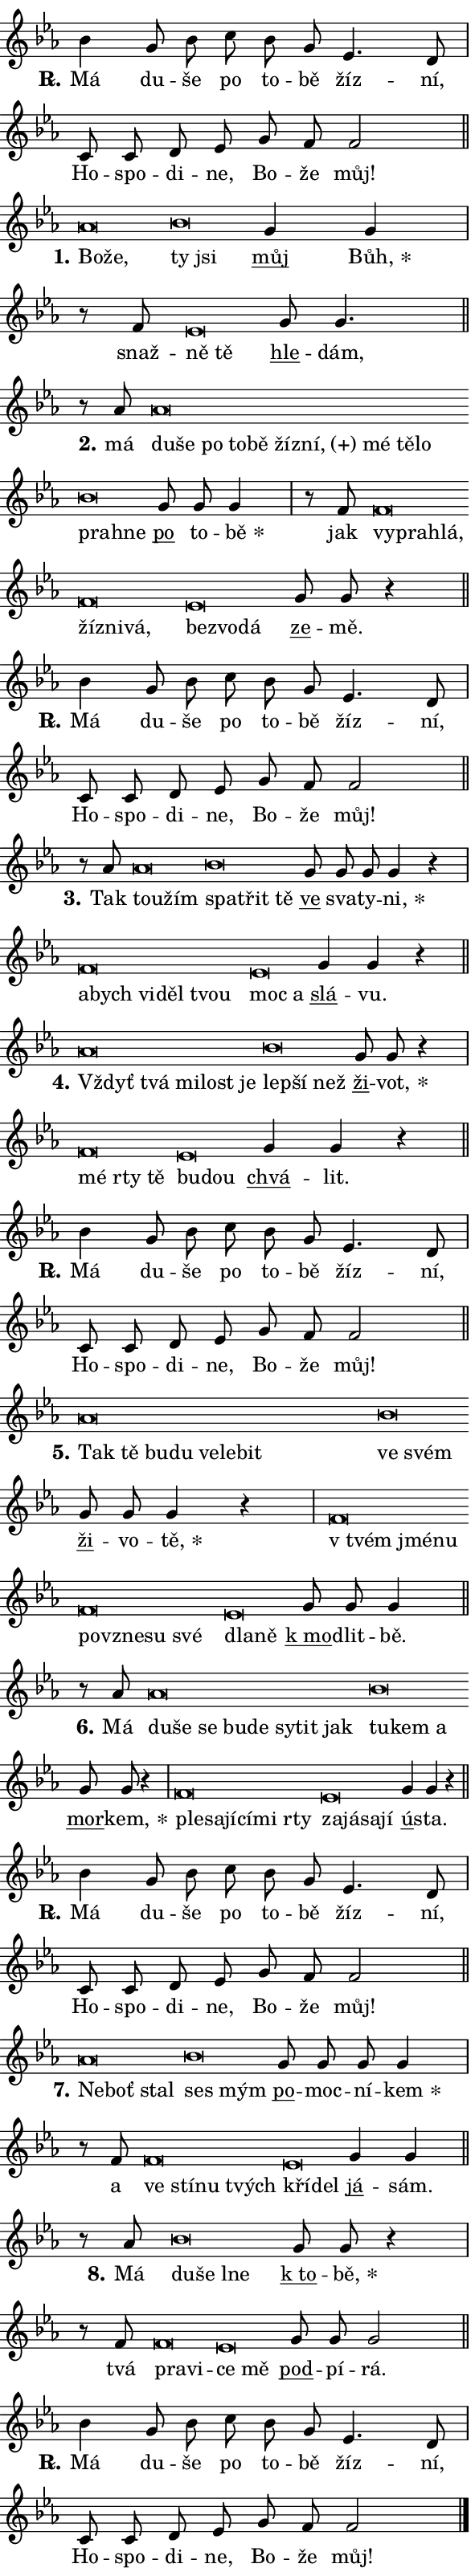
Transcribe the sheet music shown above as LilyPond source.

\version "2.24.0"
\header { tagline = "" }
\paper {
  indent = 0\cm
  top-margin = 0\cm
  right-margin = 0.13\cm % to fit lyric hyphens
  bottom-margin = 0\cm
  left-margin = 0\cm
  paper-width = 10\cm
  page-breaking = #ly:one-page-breaking
  system-system-spacing.basic-distance = #11
  score-system-spacing.basic-distance = #11
  ragged-last = ##f
}


%% Author: Thomas Morley
%% https://lists.gnu.org/archive/html/lilypond-user/2020-05/msg00002.html
#(define (line-position grob)
"Returns position of @var[grob} in current system:
   @code{'start}, if at first time-step
   @code{'end}, if at last time-step
   @code{'middle} otherwise
"
  (let* ((col (ly:item-get-column grob))
         (ln (ly:grob-object col 'left-neighbor))
         (rn (ly:grob-object col 'right-neighbor))
         (col-to-check-left (if (ly:grob? ln) ln col))
         (col-to-check-right (if (ly:grob? rn) rn col))
         (break-dir-left
           (and
             (ly:grob-property col-to-check-left 'non-musical #f)
             (ly:item-break-dir col-to-check-left)))
         (break-dir-right
           (and
             (ly:grob-property col-to-check-right 'non-musical #f)
             (ly:item-break-dir col-to-check-right))))
        (cond ((eqv? 1 break-dir-left) 'start)
              ((eqv? -1 break-dir-right) 'end)
              (else 'middle))))

#(define (tranparent-at-line-position vctor)
  (lambda (grob)
  "Relying on @code{line-position} select the relevant enry from @var{vctor}.
Used to determine transparency,"
    (case (line-position grob)
      ((end) (not (vector-ref vctor 0)))
      ((middle) (not (vector-ref vctor 1)))
      ((start) (not (vector-ref vctor 2))))))

noteHeadBreakVisibility =
#(define-music-function (break-visibility)(vector?)
"Makes @code{NoteHead}s transparent relying on @var{break-visibility}"
#{
  \override NoteHead.transparent =
    #(tranparent-at-line-position break-visibility)
#})

#(define delete-ledgers-for-transparent-note-heads
  (lambda (grob)
    "Reads whether a @code{NoteHead} is transparent.
If so this @code{NoteHead} is removed from @code{'note-heads} from
@var{grob}, which is supposed to be @code{LedgerLineSpanner}.
As a result ledgers are not printed for this @code{NoteHead}"
    (let* ((nhds-array (ly:grob-object grob 'note-heads))
           (nhds-list
             (if (ly:grob-array? nhds-array)
                 (ly:grob-array->list nhds-array)
                 '()))
           ;; Relies on the transparent-property being done before
           ;; Staff.LedgerLineSpanner.after-line-breaking is executed.
           ;; This is fragile ...
           (to-keep
             (remove
               (lambda (nhd)
                 (ly:grob-property nhd 'transparent #f))
               nhds-list)))
      ;; TODO find a better method to iterate over grob-arrays, similiar
      ;; to filter/remove etc for lists
      ;; For now rebuilt from scratch
      (set! (ly:grob-object grob 'note-heads)  '())
      (for-each
        (lambda (nhd)
          (ly:pointer-group-interface::add-grob grob 'note-heads nhd))
        to-keep))))

squashNotes = {
  \override NoteHead.X-extent = #'(-0.2 . 0.2)
  \override NoteHead.Y-extent = #'(-0.75 . 0)
  \override NoteHead.stencil =
    #(lambda (grob)
       (let ((pos (ly:grob-property grob 'staff-position)))
         (begin
           (if (< pos -7) (display "ERROR: Lower brevis then expected\n") (display ""))
           (if (<= pos -6) ly:text-interface::print ly:note-head::print))))
}
unSquashNotes = {
  \revert NoteHead.X-extent
  \revert NoteHead.Y-extent
  \revert NoteHead.stencil
}

hideNotes = \noteHeadBreakVisibility #begin-of-line-visible
unHideNotes = \noteHeadBreakVisibility #all-visible

% work-around for resetting accidentals
% https://lilypond.org/doc/v2.23/Documentation/notation/displaying-rhythms#unmetered-music
cadenzaMeasure = {
  \cadenzaOff
  \partial 1024 s1024
  \cadenzaOn
}

#(define-markup-command (accent layout props text) (markup?)
  "Underline accented syllable"
  (interpret-markup layout props
    #{\markup \override #'(offset . 4.3) \underline { #text }#}))

responsum = \markup \concat {
  "R" \hspace #-1.05 \path #0.1 #'((moveto 0 0.07) (lineto 0.9 0.8)) \hspace #0.05 "."
}

spaceSize = #0.6828661417322834 % exact space size for TeX Gyre Schola

\layout {
  \context {
    \Staff
    \remove "Time_signature_engraver"
    \override LedgerLineSpanner.after-line-breaking = #delete-ledgers-for-transparent-note-heads
  }
  \context {
    \Lyrics {
      \override LyricSpace.minimum-distance = \spaceSize
      \override LyricText.font-name = #"TeX Gyre Schola"
      \override LyricText.font-size = 1
      \override StanzaNumber.font-name = #"TeX Gyre Schola Bold"
      \override StanzaNumber.font-size = 1
    }
  }
  \context {
    \Score 
    \override NoteHead.text =
      #(lambda (grob) 
        (let ((pos (ly:grob-property grob 'staff-position)))
          #{\markup {
            \combine
              \halign #-0.55 \raise #(if (= pos -6) 0 0.5) \override #'(thickness . 2) \draw-line #'(3.2 . 0)
              \musicglyph "noteheads.sM1"
          }#}))
  }
}

% magnetic-lyrics.ily
%
%   written by
%     Jean Abou Samra <jean@abou-samra.fr>
%     Werner Lemberg <wl@gnu.org>
%
%   adapted by
%     Jiri Hon <jiri.hon@gmail.com>
%
% Version 2022-Apr-15

% https://www.mail-archive.com/lilypond-user@gnu.org/msg149350.html

#(define (Left_hyphen_pointer_engraver context)
   "Collect syllable-hyphen-syllable occurrences in lyrics and store
them in properties.  This engraver only looks to the left.  For
example, if the lyrics input is @code{foo -- bar}, it does the
following.

@itemize @bullet
@item
Set the @code{text} property of the @code{LyricHyphen} grob between
@q{foo} and @q{bar} to @code{foo}.

@item
Set the @code{left-hyphen} property of the @code{LyricText} grob with
text @q{foo} to the @code{LyricHyphen} grob between @q{foo} and
@q{bar}.
@end itemize

Use this auxiliary engraver in combination with the
@code{lyric-@/text::@/apply-@/magnetic-@/offset!} hook."
   (let ((hyphen #f)
         (text #f))
     (make-engraver
      (acknowledgers
       ((lyric-syllable-interface engraver grob source-engraver)
        (set! text grob)))
      (end-acknowledgers
       ((lyric-hyphen-interface engraver grob source-engraver)
        ;(when (not (grob::has-interface grob 'lyric-space-interface))
          (set! hyphen grob)));)
      ((stop-translation-timestep engraver)
       (when (and text hyphen)
         (ly:grob-set-object! text 'left-hyphen hyphen))
       (set! text #f)
       (set! hyphen #f)))))

#(define (lyric-text::apply-magnetic-offset! grob)
   "If the space between two syllables is less than the value in
property @code{LyricText@/.details@/.squash-threshold}, move the right
syllable to the left so that it gets concatenated with the left
syllable.

Use this function as a hook for
@code{LyricText@/.after-@/line-@/breaking} if the
@code{Left_@/hyphen_@/pointer_@/engraver} is active."
   (let ((hyphen (ly:grob-object grob 'left-hyphen #f)))
     (when hyphen
       (let ((left-text (ly:spanner-bound hyphen LEFT)))
         (when (grob::has-interface left-text 'lyric-syllable-interface)
           (let* ((common (ly:grob-common-refpoint grob left-text X))
                  (this-x-ext (ly:grob-extent grob common X))
                  (left-x-ext
                   (begin
                     ;; Trigger magnetism for left-text.
                     (ly:grob-property left-text 'after-line-breaking)
                     (ly:grob-extent left-text common X)))
                  ;; `delta` is the gap width between two syllables.
                  (delta (- (interval-start this-x-ext)
                            (interval-end left-x-ext)))
                  (details (ly:grob-property grob 'details))
                  (threshold (assoc-get 'squash-threshold details 0.2)))
             (when (< delta threshold)
               (let* (;; We have to manipulate the input text so that
                      ;; ligatures crossing syllable boundaries are not
                      ;; disabled.  For languages based on the Latin
                      ;; script this is essentially a beautification.
                      ;; However, for non-Western scripts it can be a
                      ;; necessity.
                      (lt (ly:grob-property left-text 'text))
                      (rt (ly:grob-property grob 'text))
                      (is-space (grob::has-interface hyphen 'lyric-space-interface))
                      (space (if is-space " " ""))
                      (extra-delta (if is-space spaceSize 0))
                      ;; Append new syllable.
                      (ltrt-space (if (and (string? lt) (string? rt))
                                (string-append lt space rt)
                                (make-concat-markup (list lt space rt))))
                      ;; Right-align `ltrt` to the right side.
                      (ltrt-space-markup (grob-interpret-markup
                               grob
                               (make-translate-markup
                                (cons (interval-length this-x-ext) 0)
                                (make-right-align-markup ltrt-space)))))
                 (begin
                   ;; Don't print `left-text`.
                   (ly:grob-set-property! left-text 'stencil #f)
                   ;; Set text and stencil (which holds all collected
                   ;; syllables so far) and shift it to the left.
                   (ly:grob-set-property! grob 'text ltrt-space)
                   (ly:grob-set-property! grob 'stencil ltrt-space-markup)
                   (ly:grob-translate-axis! grob (- (- delta extra-delta)) X))))))))))


#(define (lyric-hyphen::displace-bounds-first grob)
   ;; Make very sure this callback isn't triggered too early.
   (let ((left (ly:spanner-bound grob LEFT))
         (right (ly:spanner-bound grob RIGHT)))
     (ly:grob-property left 'after-line-breaking)
     (ly:grob-property right 'after-line-breaking)
     (ly:lyric-hyphen::print grob)))

squashThreshold = #0.4

\layout {
  \context {
    \Lyrics
    \consists #Left_hyphen_pointer_engraver
    \override LyricText.after-line-breaking =
      #lyric-text::apply-magnetic-offset!
    \override LyricHyphen.stencil = #lyric-hyphen::displace-bounds-first
    \override LyricText.details.squash-threshold = \squashThreshold
    \override LyricHyphen.minimum-distance = 0
    \override LyricHyphen.minimum-length = \squashThreshold
  }
}

squashText = \override LyricText.details.squash-threshold = 9999
unSquashText = \override LyricText.details.squash-threshold = \squashThreshold

leftText = \override LyricText.self-alignment-X = #LEFT
unLeftText = \revert LyricText.self-alignment-X

starOffset = #(lambda (grob) 
                (let ((x_offset (ly:self-alignment-interface::aligned-on-x-parent grob)))
                  (if (= x_offset 0) 0 (+ x_offset 1.2))))

star = #(define-music-function (syllable)(string?)
"Append star separator at the end of a syllable"
#{
  \once \override LyricText.X-offset = #starOffset
  \lyricmode { \markup {
    #syllable
    \override #'((font-name . "TeX Gyre Schola Bold")) \hspace #0.2 \lower #0.65 \larger "*"
  } }
#})

starAccent = #(define-music-function (syllable)(string?)
"Append star separator at the end of a syllable and make accent"
#{
  \once \override LyricText.X-offset = #starOffset
  \lyricmode { \markup {
    \accent #syllable
    \override #'((font-name . "TeX Gyre Schola Bold")) \hspace #0.2 \lower #0.65 \larger "*"
  } }
#})

breath = #(define-music-function (syllable)(string?)
"Append breathing indicator at the end of a syllable"
#{
  \lyricmode { \markup { #syllable "+" } }
#})

optionalBreath = #(define-music-function (syllable)(string?)
"Append optional breathing indicator at the end of a syllable"
#{
  \lyricmode { \markup { #syllable "(+)" } }
#})


\score {
    <<
        \new Voice = "melody" { \cadenzaOn \key es \major \relative { bes'4 g8 bes c bes g \bar "" es4. d8 \cadenzaMeasure \bar "|" c c d es \bar "" g f f2 \cadenzaMeasure \bar "||" \break } }
        \new Lyrics \lyricsto "melody" { \lyricmode { \set stanza = \responsum
Má du -- še po to -- bě žíz -- ní, Ho -- spo -- di -- ne, Bo -- že můj! } }
    >>
    \layout {}
}

\score {
    <<
        \new Voice = "melody" { \cadenzaOn \key es \major \relative { \squashNotes as'\breve*1/16 \hideNotes \breve*1/16 \bar "" \unHideNotes \unSquashNotes \squashNotes bes\breve*1/16 \hideNotes \breve*1/16 \bar "" \unHideNotes \unSquashNotes \bar "" g4 g4 \cadenzaMeasure \bar "|" r8 f \squashNotes es\breve*1/16 \hideNotes \breve*1/16 \bar "" \unHideNotes \unSquashNotes \bar "" g8 g4. \cadenzaMeasure \bar "||" \break } }
        \new Lyrics \lyricsto "melody" { \lyricmode { \set stanza = "1."
\leftText Bo -- \squashText že, \unSquashText ty \squashText jsi \unLeftText \unSquashText \markup \accent můj \star Bůh, snaž -- \leftText ně \squashText tě \unLeftText \unSquashText \markup \accent hle -- dám, } }
    >>
    \layout {}
}

\score {
    <<
        \new Voice = "melody" { \cadenzaOn \key es \major \relative { r8 as'8 \squashNotes as\breve*1/16 \hideNotes \breve*1/16 \bar "" \breve*1/16 \bar "" \breve*1/16 \bar "" \breve*1/16 \bar "" \breve*1/16 \bar "" \breve*1/16 \bar "" \breve*1/16 \bar "" \breve*1/16 \breve*1/16 \bar "" \unHideNotes \unSquashNotes \squashNotes bes\breve*1/16 \hideNotes \breve*1/16 \bar "" \unHideNotes \unSquashNotes \bar "" g8 g g4 \cadenzaMeasure \bar "|" r8 f8 \squashNotes f\breve*1/16 \hideNotes \breve*1/16 \bar "" \breve*1/16 \bar "" \breve*1/16 \bar "" \breve*1/16 \breve*1/16 \bar "" \unHideNotes \unSquashNotes \squashNotes es\breve*1/16 \hideNotes \breve*1/16 \breve*1/16 \bar "" \unHideNotes \unSquashNotes \bar "" g8 g r4 \cadenzaMeasure \bar "||" \break } }
        \new Lyrics \lyricsto "melody" { \lyricmode { \set stanza = "2."
má \leftText du -- \squashText še po to -- bě žíz -- \optionalBreath ní, mé tě -- lo \unSquashText pra -- \squashText hne \unLeftText \unSquashText \markup \accent po to -- \star bě jak \leftText vy -- \squashText pra -- hlá, žíz -- ni -- vá, \unSquashText bez -- \squashText vo -- dá \unLeftText \unSquashText \markup \accent ze -- mě. } }
    >>
    \layout {}
}

\score {
    <<
        \new Voice = "melody" { \cadenzaOn \key es \major \relative { bes'4 g8 bes c bes g \bar "" es4. d8 \cadenzaMeasure \bar "|" c c d es \bar "" g f f2 \cadenzaMeasure \bar "||" \break } }
        \new Lyrics \lyricsto "melody" { \lyricmode { \set stanza = \responsum
Má du -- še po to -- bě žíz -- ní, Ho -- spo -- di -- ne, Bo -- že můj! } }
    >>
    \layout {}
}

\score {
    <<
        \new Voice = "melody" { \cadenzaOn \key es \major \relative { r8 as'8 \squashNotes as\breve*1/16 \hideNotes \breve*1/16 \bar "" \unHideNotes \unSquashNotes \squashNotes bes\breve*1/16 \hideNotes \breve*1/16 \breve*1/16 \bar "" \unHideNotes \unSquashNotes \bar "" g8 g g g4 r \cadenzaMeasure \bar "|" \squashNotes f\breve*1/16 \hideNotes \breve*1/16 \bar "" \breve*1/16 \bar "" \breve*1/16 \breve*1/16 \bar "" \unHideNotes \unSquashNotes \squashNotes es\breve*1/16 \hideNotes \breve*1/16 \bar "" \unHideNotes \unSquashNotes \bar "" g4 g r \cadenzaMeasure \bar "||" \break } }
        \new Lyrics \lyricsto "melody" { \lyricmode { \set stanza = "3."
Tak \leftText tou -- \squashText žím \unSquashText spa -- \squashText třit tě \unLeftText \unSquashText \markup \accent ve sva -- ty -- \star ni, \leftText a -- \squashText bych vi -- děl tvou \unSquashText moc \squashText a \unLeftText \unSquashText \markup \accent slá -- vu. } }
    >>
    \layout {}
}

\score {
    <<
        \new Voice = "melody" { \cadenzaOn \key es \major \relative { \squashNotes as'\breve*1/16 \hideNotes \breve*1/16 \bar "" \breve*1/16 \bar "" \breve*1/16 \breve*1/16 \bar "" \unHideNotes \unSquashNotes \squashNotes bes\breve*1/16 \hideNotes \breve*1/16 \breve*1/16 \bar "" \unHideNotes \unSquashNotes \bar "" g8 g r4 \cadenzaMeasure \bar "|" \squashNotes f\breve*1/16 \hideNotes \breve*1/16 \breve*1/16 \bar "" \unHideNotes \unSquashNotes \squashNotes es\breve*1/16 \hideNotes \breve*1/16 \bar "" \unHideNotes \unSquashNotes \bar "" g4 g r \cadenzaMeasure \bar "||" \break } }
        \new Lyrics \lyricsto "melody" { \lyricmode { \set stanza = "4."
\leftText Vždyť \squashText tvá mi -- lost je \unSquashText lep -- \squashText ší než \unLeftText \unSquashText \markup \accent ži -- \star vot, \leftText mé \squashText rty tě \unSquashText bu -- \squashText dou \unLeftText \unSquashText \markup \accent chvá -- lit. } }
    >>
    \layout {}
}

\score {
    <<
        \new Voice = "melody" { \cadenzaOn \key es \major \relative { bes'4 g8 bes c bes g \bar "" es4. d8 \cadenzaMeasure \bar "|" c c d es \bar "" g f f2 \cadenzaMeasure \bar "||" \break } }
        \new Lyrics \lyricsto "melody" { \lyricmode { \set stanza = \responsum
Má du -- še po to -- bě žíz -- ní, Ho -- spo -- di -- ne, Bo -- že můj! } }
    >>
    \layout {}
}

\score {
    <<
        \new Voice = "melody" { \cadenzaOn \key es \major \relative { \squashNotes as'\breve*1/16 \hideNotes \breve*1/16 \bar "" \breve*1/16 \bar "" \breve*1/16 \bar "" \breve*1/16 \bar "" \breve*1/16 \breve*1/16 \bar "" \unHideNotes \unSquashNotes \squashNotes bes\breve*1/16 \hideNotes \breve*1/16 \bar "" \unHideNotes \unSquashNotes \bar "" g8 g g4 r \cadenzaMeasure \bar "|" \squashNotes f\breve*1/16 \hideNotes \breve*1/16 \bar "" \breve*1/16 \bar "" \breve*1/16 \bar "" \breve*1/16 \bar "" \breve*1/16 \breve*1/16 \bar "" \unHideNotes \unSquashNotes \squashNotes es\breve*1/16 \hideNotes \breve*1/16 \bar "" \unHideNotes \unSquashNotes \bar "" g8 g g4 \cadenzaMeasure \bar "||" \break } }
        \new Lyrics \lyricsto "melody" { \lyricmode { \set stanza = "5."
\leftText Tak \squashText tě bu -- du ve -- le -- bit \unSquashText ve \squashText svém \unLeftText \unSquashText \markup \accent ži -- vo -- \star tě, \leftText "v tvém" \squashText jmé -- nu po -- vzne -- su své \unSquashText dla -- \squashText ně \unLeftText \unSquashText \markup \accent "k mo" -- dlit -- bě. } }
    >>
    \layout {}
}

\score {
    <<
        \new Voice = "melody" { \cadenzaOn \key es \major \relative { r8 as'8 \squashNotes as\breve*1/16 \hideNotes \breve*1/16 \bar "" \breve*1/16 \bar "" \breve*1/16 \bar "" \breve*1/16 \bar "" \breve*1/16 \bar "" \breve*1/16 \breve*1/16 \bar "" \unHideNotes \unSquashNotes \squashNotes bes\breve*1/16 \hideNotes \breve*1/16 \breve*1/16 \bar "" \unHideNotes \unSquashNotes \bar "" g8 g r4 \cadenzaMeasure \bar "|" \squashNotes f\breve*1/16 \hideNotes \breve*1/16 \bar "" \breve*1/16 \bar "" \breve*1/16 \bar "" \breve*1/16 \breve*1/16 \bar "" \unHideNotes \unSquashNotes \squashNotes es\breve*1/16 \hideNotes \breve*1/16 \bar "" \breve*1/16 \breve*1/16 \bar "" \unHideNotes \unSquashNotes \bar "" g4 g r \cadenzaMeasure \bar "||" \break } }
        \new Lyrics \lyricsto "melody" { \lyricmode { \set stanza = "6."
Má \leftText du -- \squashText še se bu -- de sy -- tit jak \unSquashText tu -- \squashText kem a \unLeftText \unSquashText \markup \accent mor -- \star kem, \leftText ple -- \squashText sa -- jí -- cí -- mi rty \unSquashText za -- \squashText já -- sa -- jí \unLeftText \unSquashText \markup \accent ú -- sta. } }
    >>
    \layout {}
}

\score {
    <<
        \new Voice = "melody" { \cadenzaOn \key es \major \relative { bes'4 g8 bes c bes g \bar "" es4. d8 \cadenzaMeasure \bar "|" c c d es \bar "" g f f2 \cadenzaMeasure \bar "||" \break } }
        \new Lyrics \lyricsto "melody" { \lyricmode { \set stanza = \responsum
Má du -- še po to -- bě žíz -- ní, Ho -- spo -- di -- ne, Bo -- že můj! } }
    >>
    \layout {}
}

\score {
    <<
        \new Voice = "melody" { \cadenzaOn \key es \major \relative { \squashNotes as'\breve*1/16 \hideNotes \breve*1/16 \breve*1/16 \bar "" \unHideNotes \unSquashNotes \squashNotes bes\breve*1/16 \hideNotes \breve*1/16 \bar "" \unHideNotes \unSquashNotes \bar "" g8 g g g4 \cadenzaMeasure \bar "|" r8 f8 \squashNotes f\breve*1/16 \hideNotes \breve*1/16 \bar "" \breve*1/16 \breve*1/16 \bar "" \unHideNotes \unSquashNotes \squashNotes es\breve*1/16 \hideNotes \breve*1/16 \bar "" \unHideNotes \unSquashNotes \bar "" g4 g4 \cadenzaMeasure \bar "||" \break } }
        \new Lyrics \lyricsto "melody" { \lyricmode { \set stanza = "7."
\leftText Ne -- \squashText boť stal \unSquashText ses \squashText mým \unLeftText \unSquashText \markup \accent po -- moc -- ní -- \star kem a \leftText ve \squashText stí -- nu tvých \unSquashText kří -- \squashText del \unLeftText \unSquashText \markup \accent já -- sám. } }
    >>
    \layout {}
}

\score {
    <<
        \new Voice = "melody" { \cadenzaOn \key es \major \relative { r8 as'8 \squashNotes bes\breve*1/16 \hideNotes \breve*1/16 \breve*1/16 \bar "" \unHideNotes \unSquashNotes \bar "" g8 g r4 \cadenzaMeasure \bar "|" r8 f8 \squashNotes f\breve*1/16 \hideNotes \breve*1/16 \bar "" \unHideNotes \unSquashNotes \squashNotes es\breve*1/16 \hideNotes \breve*1/16 \bar "" \unHideNotes \unSquashNotes \bar "" g8 g g2 \cadenzaMeasure \bar "||" \break } }
        \new Lyrics \lyricsto "melody" { \lyricmode { \set stanza = "8."
Má \leftText du -- \squashText še lne \unLeftText \unSquashText \markup \accent "k to" -- \star bě, tvá \leftText pra -- \squashText vi -- \unSquashText ce \squashText mě \unLeftText \unSquashText \markup \accent pod -- pí -- rá. } }
    >>
    \layout {}
}

\score {
    <<
        \new Voice = "melody" { \cadenzaOn \key es \major \relative { bes'4 g8 bes c bes g \bar "" es4. d8 \cadenzaMeasure \bar "|" c c d es \bar "" g f f2 \cadenzaMeasure \bar "||" \break } \bar "|." }
        \new Lyrics \lyricsto "melody" { \lyricmode { \set stanza = \responsum
Má du -- še po to -- bě žíz -- ní, Ho -- spo -- di -- ne, Bo -- že můj! } }
    >>
    \layout {}
}
